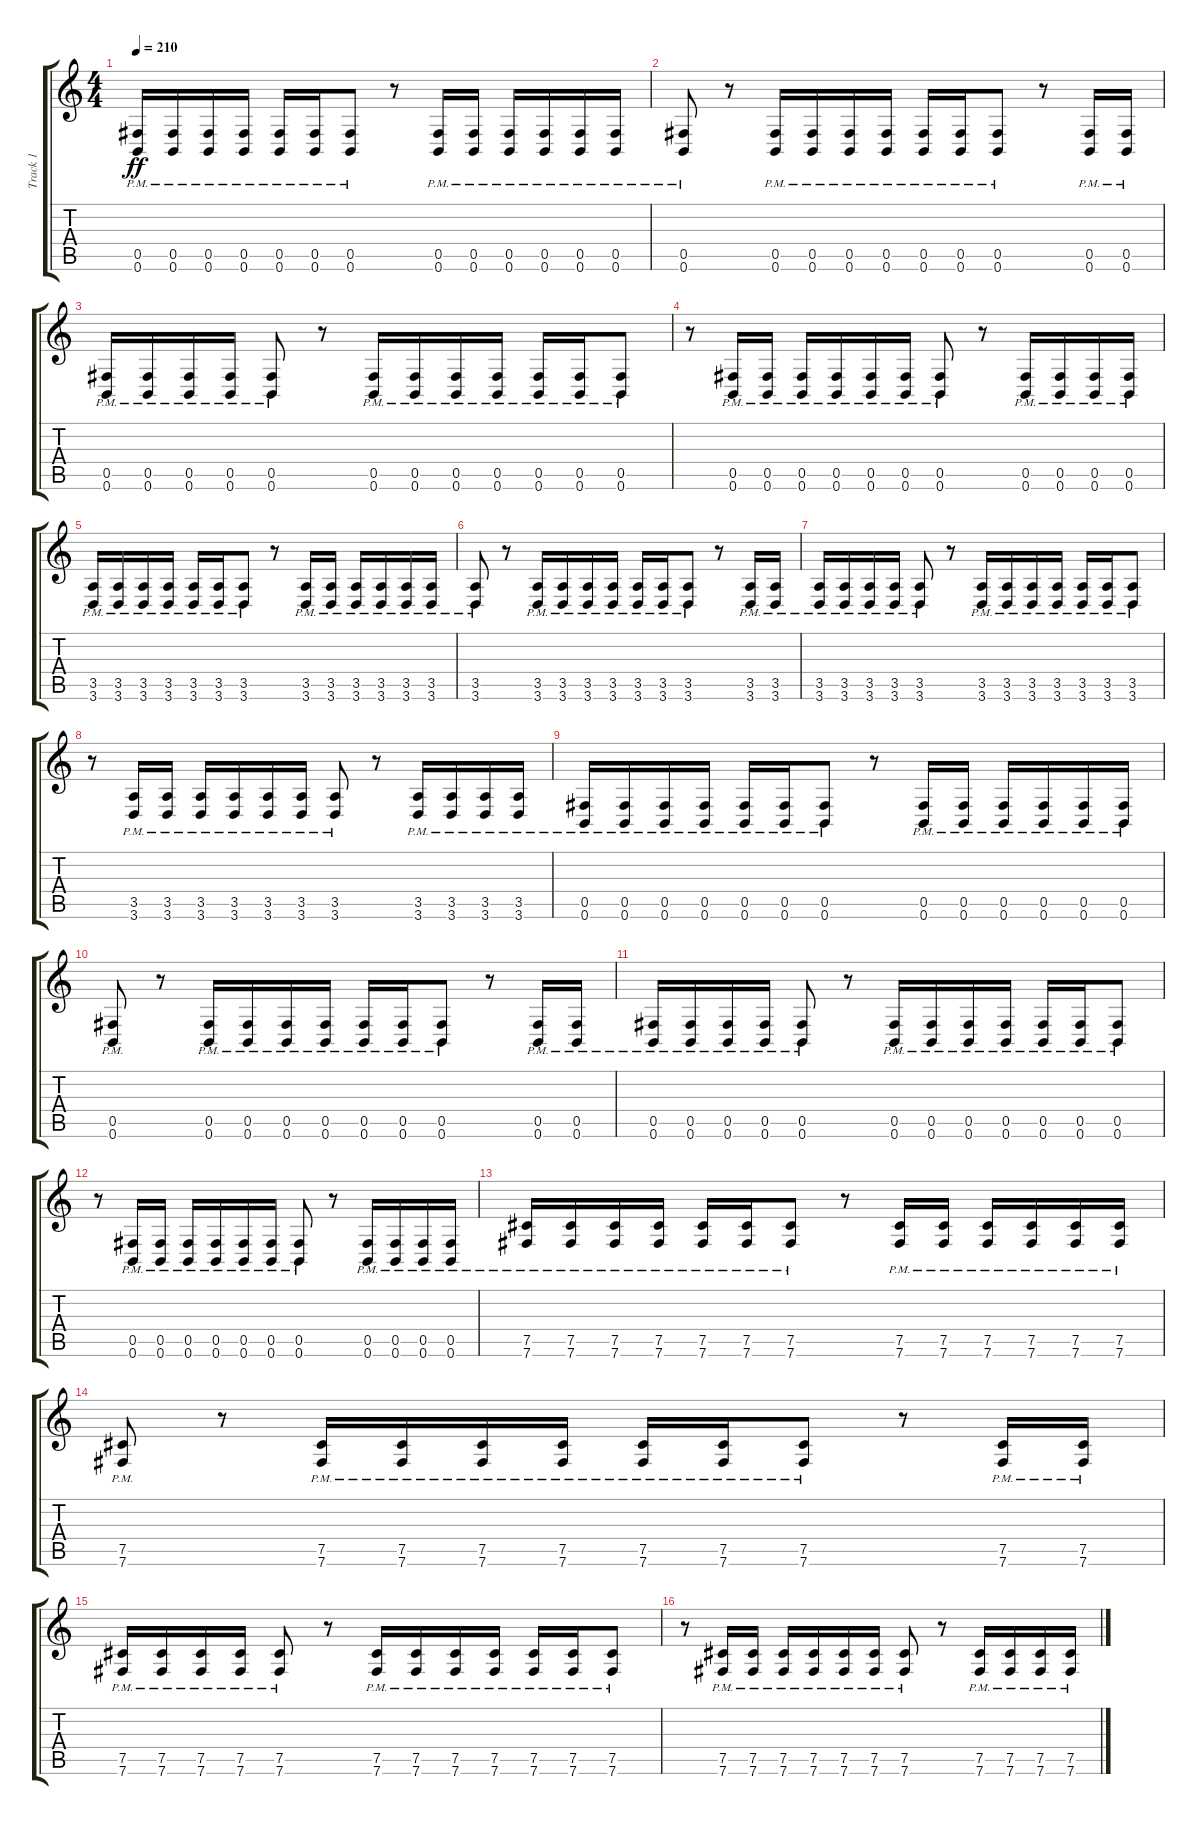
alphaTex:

\track ("Track 1" "Track 1") {instrument distortionguitar}
\staff {score tabs}
\tuning (Db4 Ab3 E3 B2 Gb2 B1) {hide}
\ts (4 4)
\tempo 210
\clef g2
\ks c
(0.5{pm} 0.6{pm}).16{dy ff} (0.5{pm} 0.6{pm}).16 (0.5{pm} 0.6{pm}).16 (0.5{pm} 0.6{pm}).16 (0.5{pm} 0.6{pm}).16 (0.5{pm} 0.6{pm}).16 (0.5{pm} 0.6{pm}).8 r.8 (0.5{pm} 0.6{pm}).16 (0.5{pm} 0.6{pm}).16 (0.5{pm} 0.6{pm}).16 (0.5{pm} 0.6{pm}).16 (0.5{pm} 0.6{pm}).16 (0.5{pm} 0.6{pm}).16 |
(0.5{pm} 0.6{pm}).8 r.8 (0.5{pm} 0.6{pm}).16 (0.5{pm} 0.6{pm}).16 (0.5{pm} 0.6{pm}).16 (0.5{pm} 0.6{pm}).16 (0.5{pm} 0.6{pm}).16 (0.5{pm} 0.6{pm}).16 (0.5{pm} 0.6{pm}).8 r.8 (0.5{pm} 0.6{pm}).16 (0.5{pm} 0.6{pm}).16 |
(0.5{pm} 0.6{pm}).16 (0.5{pm} 0.6{pm}).16 (0.5{pm} 0.6{pm}).16 (0.5{pm} 0.6{pm}).16 (0.5{pm} 0.6{pm}).8 r.8 (0.5{pm} 0.6{pm}).16 (0.5{pm} 0.6{pm}).16 (0.5{pm} 0.6{pm}).16 (0.5{pm} 0.6{pm}).16 (0.5{pm} 0.6{pm}).16 (0.5{pm} 0.6{pm}).16 (0.5{pm} 0.6{pm}).8 |
r.8 (0.5{pm} 0.6{pm}).16 (0.5{pm} 0.6{pm}).16 (0.5{pm} 0.6{pm}).16 (0.5{pm} 0.6{pm}).16 (0.5{pm} 0.6{pm}).16 (0.5{pm} 0.6{pm}).16 (0.5{pm} 0.6{pm}).8 r.8 (0.5{pm} 0.6{pm}).16 (0.5{pm} 0.6{pm}).16 (0.5{pm} 0.6{pm}).16 (0.5{pm} 0.6{pm}).16 |
(3.5{pm} 3.6{pm}).16 (3.5{pm} 3.6{pm}).16 (3.5{pm} 3.6{pm}).16 (3.5{pm} 3.6{pm}).16 (3.5{pm} 3.6{pm}).16 (3.5{pm} 3.6{pm}).16 (3.5{pm} 3.6{pm}).8 r.8 (3.5{pm} 3.6{pm}).16 (3.5{pm} 3.6{pm}).16 (3.5{pm} 3.6{pm}).16 (3.5{pm} 3.6{pm}).16 (3.5{pm} 3.6{pm}).16 (3.5{pm} 3.6{pm}).16 |
(3.5{pm} 3.6{pm}).8 r.8 (3.5{pm} 3.6{pm}).16 (3.5{pm} 3.6{pm}).16 (3.5{pm} 3.6{pm}).16 (3.5{pm} 3.6{pm}).16 (3.5{pm} 3.6{pm}).16 (3.5{pm} 3.6{pm}).16 (3.5{pm} 3.6{pm}).8 r.8 (3.5{pm} 3.6{pm}).16 (3.5{pm} 3.6{pm}).16 |
(3.5{pm} 3.6{pm}).16 (3.5{pm} 3.6{pm}).16 (3.5{pm} 3.6{pm}).16 (3.5{pm} 3.6{pm}).16 (3.5{pm} 3.6{pm}).8 r.8 (3.5{pm} 3.6{pm}).16 (3.5{pm} 3.6{pm}).16 (3.5{pm} 3.6{pm}).16 (3.5{pm} 3.6{pm}).16 (3.5{pm} 3.6{pm}).16 (3.5{pm} 3.6{pm}).16 (3.5{pm} 3.6{pm}).8 |
r.8 (3.5{pm} 3.6{pm}).16 (3.5{pm} 3.6{pm}).16 (3.5{pm} 3.6{pm}).16 (3.5{pm} 3.6{pm}).16 (3.5{pm} 3.6{pm}).16 (3.5{pm} 3.6{pm}).16 (3.5{pm} 3.6{pm}).8 r.8 (3.5{pm} 3.6{pm}).16 (3.5{pm} 3.6{pm}).16 (3.5{pm} 3.6{pm}).16 (3.5{pm} 3.6{pm}).16 |
(0.5{pm} 0.6{pm}).16 (0.5{pm} 0.6{pm}).16 (0.5{pm} 0.6{pm}).16 (0.5{pm} 0.6{pm}).16 (0.5{pm} 0.6{pm}).16 (0.5{pm} 0.6{pm}).16 (0.5{pm} 0.6{pm}).8 r.8 (0.5{pm} 0.6{pm}).16 (0.5{pm} 0.6{pm}).16 (0.5{pm} 0.6{pm}).16 (0.5{pm} 0.6{pm}).16 (0.5{pm} 0.6{pm}).16 (0.5{pm} 0.6{pm}).16 |
(0.5{pm} 0.6{pm}).8 r.8 (0.5{pm} 0.6{pm}).16 (0.5{pm} 0.6{pm}).16 (0.5{pm} 0.6{pm}).16 (0.5{pm} 0.6{pm}).16 (0.5{pm} 0.6{pm}).16 (0.5{pm} 0.6{pm}).16 (0.5{pm} 0.6{pm}).8 r.8 (0.5{pm} 0.6{pm}).16 (0.5{pm} 0.6{pm}).16 |
(0.5{pm} 0.6{pm}).16 (0.5{pm} 0.6{pm}).16 (0.5{pm} 0.6{pm}).16 (0.5{pm} 0.6{pm}).16 (0.5{pm} 0.6{pm}).8 r.8 (0.5{pm} 0.6{pm}).16 (0.5{pm} 0.6{pm}).16 (0.5{pm} 0.6{pm}).16 (0.5{pm} 0.6{pm}).16 (0.5{pm} 0.6{pm}).16 (0.5{pm} 0.6{pm}).16 (0.5{pm} 0.6{pm}).8 |
r.8 (0.5{pm} 0.6{pm}).16 (0.5{pm} 0.6{pm}).16 (0.5{pm} 0.6{pm}).16 (0.5{pm} 0.6{pm}).16 (0.5{pm} 0.6{pm}).16 (0.5{pm} 0.6{pm}).16 (0.5{pm} 0.6{pm}).8 r.8 (0.5{pm} 0.6{pm}).16 (0.5{pm} 0.6{pm}).16 (0.5{pm} 0.6{pm}).16 (0.5{pm} 0.6{pm}).16 |
(7.5{pm} 7.6{pm}).16 (7.5{pm} 7.6{pm}).16 (7.5{pm} 7.6{pm}).16 (7.5{pm} 7.6{pm}).16 (7.5{pm} 7.6{pm}).16 (7.5{pm} 7.6{pm}).16 (7.5{pm} 7.6{pm}).8 r.8 (7.5{pm} 7.6{pm}).16 (7.5{pm} 7.6{pm}).16 (7.5{pm} 7.6{pm}).16 (7.5{pm} 7.6{pm}).16 (7.5{pm} 7.6{pm}).16 (7.5{pm} 7.6{pm}).16 |
(7.5{pm} 7.6{pm}).8 r.8 (7.5{pm} 7.6{pm}).16 (7.5{pm} 7.6{pm}).16 (7.5{pm} 7.6{pm}).16 (7.5{pm} 7.6{pm}).16 (7.5{pm} 7.6{pm}).16 (7.5{pm} 7.6{pm}).16 (7.5{pm} 7.6{pm}).8 r.8 (7.5{pm} 7.6{pm}).16 (7.5{pm} 7.6{pm}).16 |
(7.5{pm} 7.6{pm}).16 (7.5{pm} 7.6{pm}).16 (7.5{pm} 7.6{pm}).16 (7.5{pm} 7.6{pm}).16 (7.5{pm} 7.6{pm}).8 r.8 (7.5{pm} 7.6{pm}).16 (7.5{pm} 7.6{pm}).16 (7.5{pm} 7.6{pm}).16 (7.5{pm} 7.6{pm}).16 (7.5{pm} 7.6{pm}).16 (7.5{pm} 7.6{pm}).16 (7.5{pm} 7.6{pm}).8 |
r.8 (7.5{pm} 7.6{pm}).16 (7.5{pm} 7.6{pm}).16 (7.5{pm} 7.6{pm}).16 (7.5{pm} 7.6{pm}).16 (7.5{pm} 7.6{pm}).16 (7.5{pm} 7.6{pm}).16 (7.5{pm} 7.6{pm}).8 r.8 (7.5{pm} 7.6{pm}).16 (7.5{pm} 7.6{pm}).16 (7.5{pm} 7.6{pm}).16 (7.5{pm} 7.6{pm}).16
